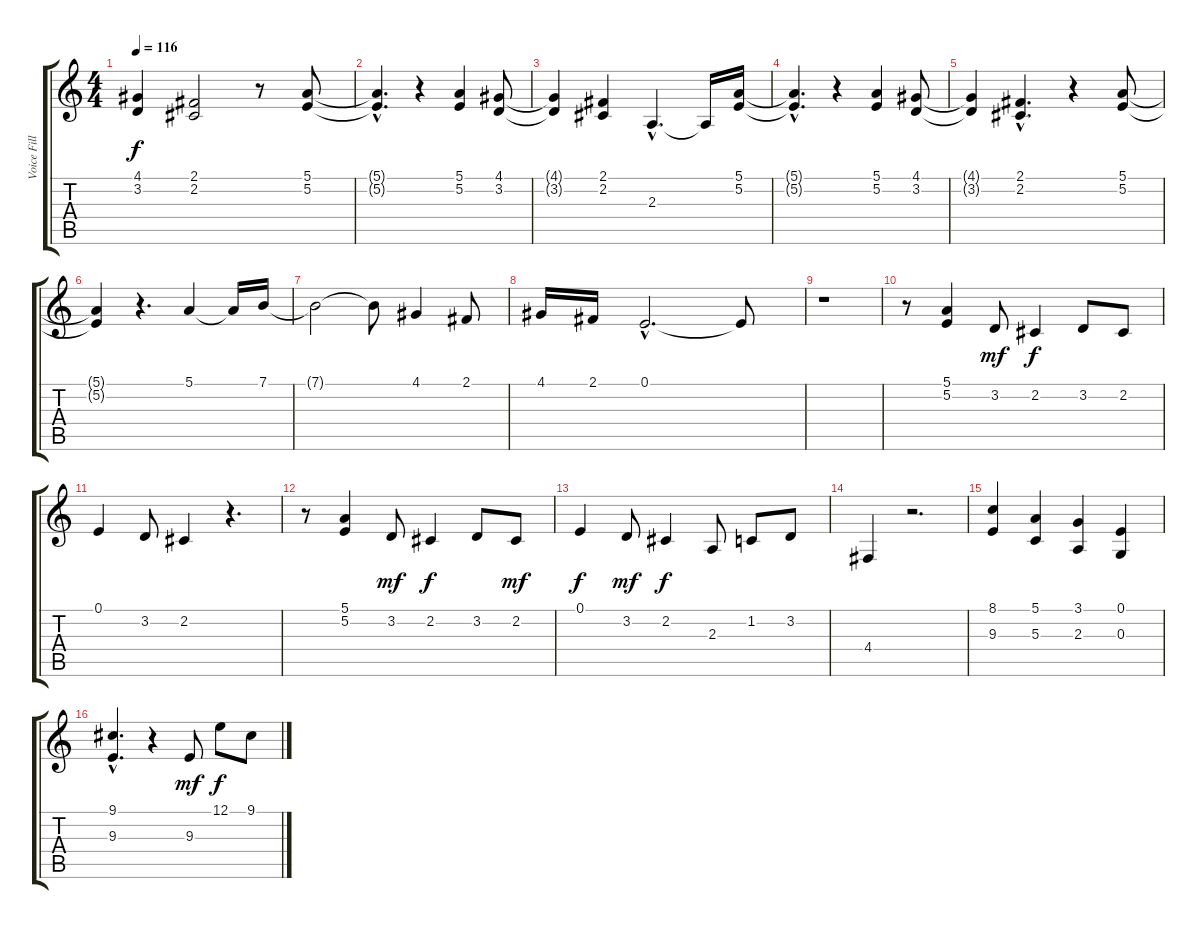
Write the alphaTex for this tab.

\track ("Voice Fill" "Voice Fill") {instrument pad7halo}
\staff {score tabs}
\tuning (E4 B3 G3 D3 A2 E2) {hide}
\ts (4 4)
\tempo 116
\clef g2
\ks c
(4.1{t} 3.2{t}).4{dy f} (2.1 2.2).2 r.8 (5.1 5.2).8 |
(5.1{hac t} 5.2{hac t}).4{d} r.4 (5.1 5.2).4 (4.1 3.2).8 |
(4.1{t} 3.2{t}).4 (2.1 2.2).4 2.3{hac}.4{d} 2.3{t}.16 (5.1 5.2).16 |
(5.1{hac t} 5.2{hac t}).4{d} r.4 (5.1 5.2).4 (4.1 3.2).8 |
(4.1{t} 3.2{t}).4 (2.1{hac} 2.2{hac}).4{d} r.4 (5.1 5.2).8 |
(5.1{t} 5.2{t}).4 r.4{d} 5.1.4 5.1{t}.16 7.1.16 |
7.1{t}.2 7.1{t}.8 4.1.4 2.1.8 |
4.1.16 2.1.16 0.1{hac}.2{d} 0.1{t}.8 |
r.1 |
r.8 (5.1 5.2).4 3.2.8{dy mf} 2.2.4{dy f} 3.2.8 2.2.8 |
0.1.4 3.2.8 2.2.4 r.4{d} |
r.8 (5.1 5.2).4 3.2.8{dy mf} 2.2.4{dy f} 3.2.8 2.2.8{dy mf} |
0.1.4{dy f} 3.2.8{dy mf} 2.2.4{dy f} 2.3.8 1.2.8 3.2.8 |
4.4.4 r.2{d} |
(8.1 9.3).4 (5.1 5.3).4 (3.1 2.3).4 (0.1 0.3).4 |
(9.1{hac} 9.3{hac}).4{d} r.4 9.3.8{dy mf} 12.1.8{dy f} 9.1.8
